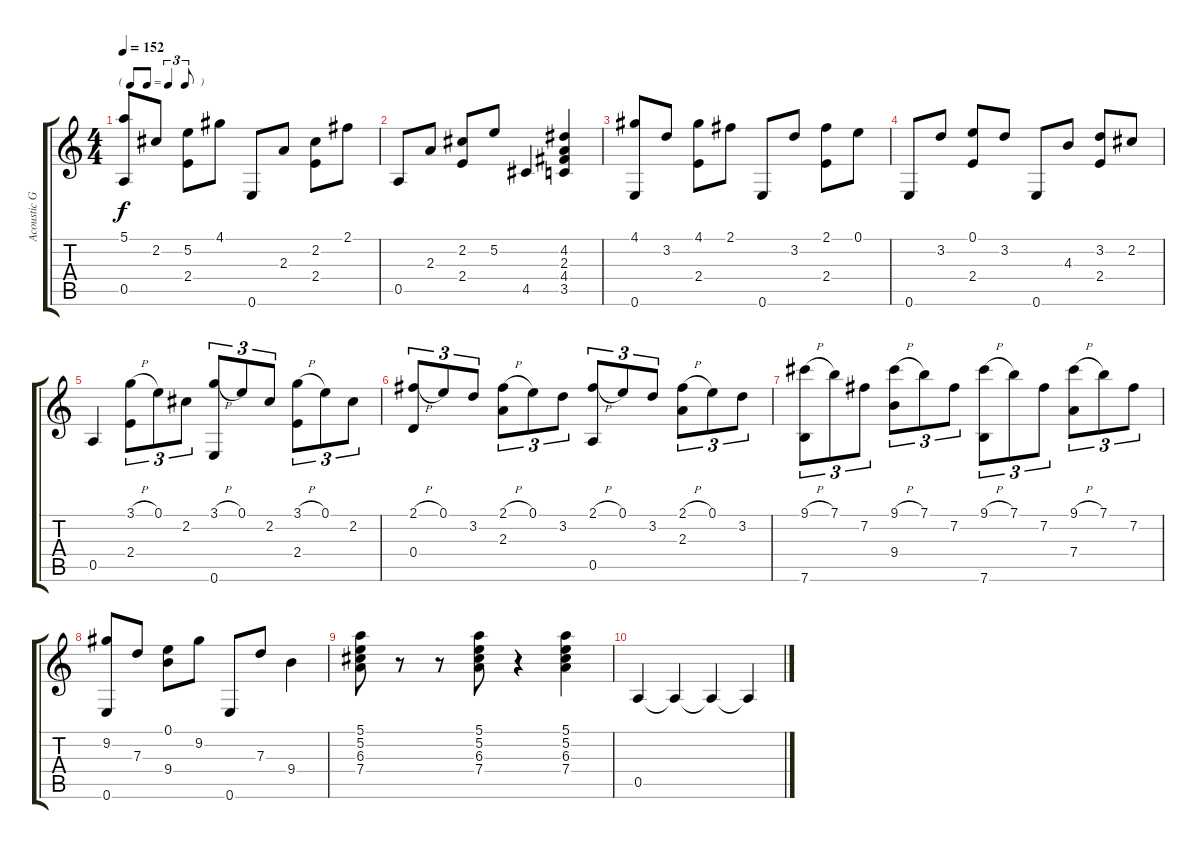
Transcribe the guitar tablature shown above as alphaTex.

\track ("Acoustic Guitar" "Acoustic G") {instrument acousticguitarnylon}
\staff {score tabs}
\tuning (E4 B3 G3 D3 A2 E2) {hide}
\ts (4 4)
\tf triplet8th
\tempo 152
\clef g2
\ks c
(5.1 0.5).8{dy f} 2.2.8 (5.2 2.4).8 4.1.8 0.6.8 2.3.8 (2.2 2.4).8 2.1.8 |
0.5.8 2.3.8 (2.2 2.4).8 5.2.8 4.5.4 (4.2 2.3 4.4 3.5).4 |
(4.1 0.6).8 3.2.8 (4.1 2.4).8 2.1.8 0.6.8 3.2.8 (2.1 2.4).8 0.1.8 |
0.6.8 3.2.8 (0.1 2.4).8 3.2.8 0.6.8 4.3.8 (3.2 2.4).8 2.2.8 |
0.5.4 (3.1{h} 2.4).8{tu (3 2)} 0.1.8{tu (3 2)} 2.2.8{tu (3 2)} (3.1{h} 0.6).8{tu (3 2)} 0.1.8{tu (3 2)} 2.2.8{tu (3 2)} (3.1{h} 2.4).8{tu (3 2)} 0.1.8{tu (3 2)} 2.2.8{tu (3 2)} |
(2.1{h} 0.4).8{tu (3 2)} 0.1.8{tu (3 2)} 3.2.8{tu (3 2)} (2.1{h} 2.3).8{tu (3 2)} 0.1.8{tu (3 2)} 3.2.8{tu (3 2)} (2.1{h} 0.5).8{tu (3 2)} 0.1.8{tu (3 2)} 3.2.8{tu (3 2)} (2.1{h} 2.3).8{tu (3 2)} 0.1.8{tu (3 2)} 3.2.8{tu (3 2)} |
(9.1{h} 7.6).8{tu (3 2)} 7.1.8{tu (3 2)} 7.2.8{tu (3 2)} (9.1{h} 9.4).8{tu (3 2)} 7.1.8{tu (3 2)} 7.2.8{tu (3 2)} (9.1{h} 7.6).8{tu (3 2)} 7.1.8{tu (3 2)} 7.2.8{tu (3 2)} (9.1{h} 7.4).8{tu (3 2)} 7.1.8{tu (3 2)} 7.2.8{tu (3 2)} |
(9.2 0.6).8 7.3.8 (0.1 9.4).8 9.2.8 0.6.8 7.3.8 9.4.4 |
(5.1 5.2 6.3 7.4).8 r.8 r.8 (5.1 5.2 6.3 7.4).8 r.4 (5.1 5.2 6.3 7.4).4 |
0.5.4 0.5{t}.4 0.5{t}.4 0.5{t}.4
